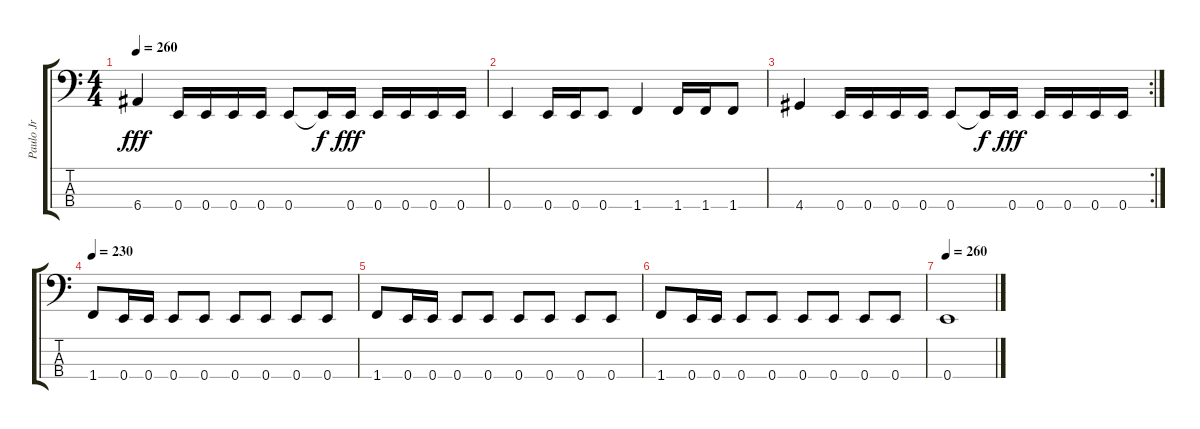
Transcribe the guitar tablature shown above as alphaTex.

\track ("Paulo Jr" "Paulo Jr") {instrument electricbasspick}
\staff {score tabs}
\tuning (G2 D2 A1 E1) {hide}
\ts (4 4)
\tempo 260
\clef f4
\ks c
6.4.4{dy fff} 0.4.16 0.4.16 0.4.16 0.4.16 0.4.8 0.4{t}.16{dy f} 0.4.16{dy fff} 0.4.16 0.4.16 0.4.16 0.4.16 |
0.4.4 0.4.16 0.4.16 0.4.8 1.4.4 1.4.16 1.4.16 1.4.8 |
\rc 2
4.4.4 0.4.16 0.4.16 0.4.16 0.4.16 0.4.8 0.4{t}.16{dy f} 0.4.16{dy fff} 0.4.16 0.4.16 0.4.16 0.4.16 |
\tempo 230
1.4.8 0.4.16 0.4.16 0.4.8 0.4.8 0.4.8 0.4.8 0.4.8 0.4.8 |
1.4.8 0.4.16 0.4.16 0.4.8 0.4.8 0.4.8 0.4.8 0.4.8 0.4.8 |
1.4.8 0.4.16 0.4.16 0.4.8 0.4.8 0.4.8 0.4.8 0.4.8 0.4.8 |
\tempo 260
0.4.1
